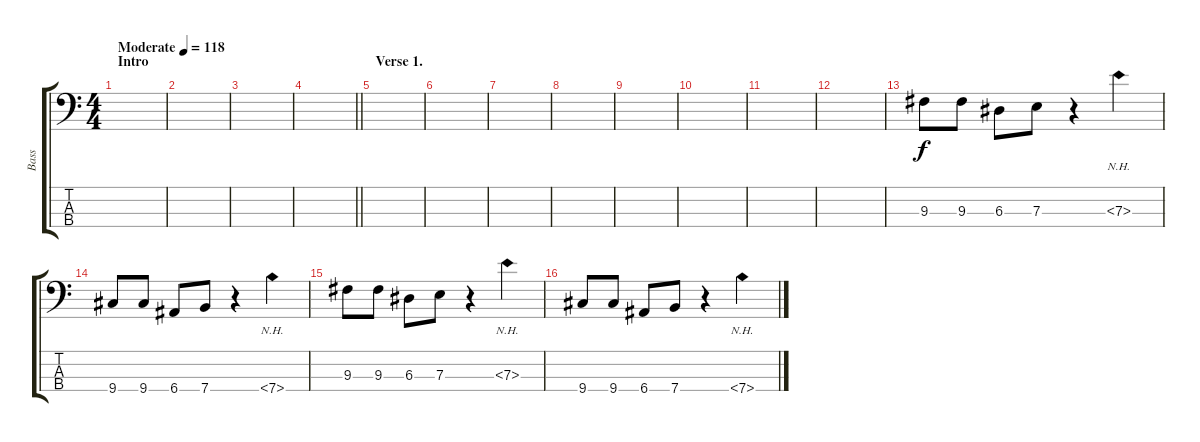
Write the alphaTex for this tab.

\track ("Bass" "Bass") {instrument electricbassfinger}
\staff {score tabs}
\tuning (G2 D2 A1 E1) {hide}
\ts (4 4)
\section ("" "Intro")
\tempo (118 "Moderate")
\clef f4
\ks c
|
|
|
\barLineRight lightlight
|
\section ("" "Verse 1.")
|
|
|
|
|
|
|
|
9.3.8 9.3.8 6.3.8 7.3.8 r.4 7.3{nh}.4 |
9.4.8 9.4.8 6.4.8 7.4.8 r.4 7.4{nh}.4 |
9.3.8 9.3.8 6.3.8 7.3.8 r.4 7.3{nh}.4 |
9.4.8 9.4.8 6.4.8 7.4.8 r.4 7.4{nh}.4
